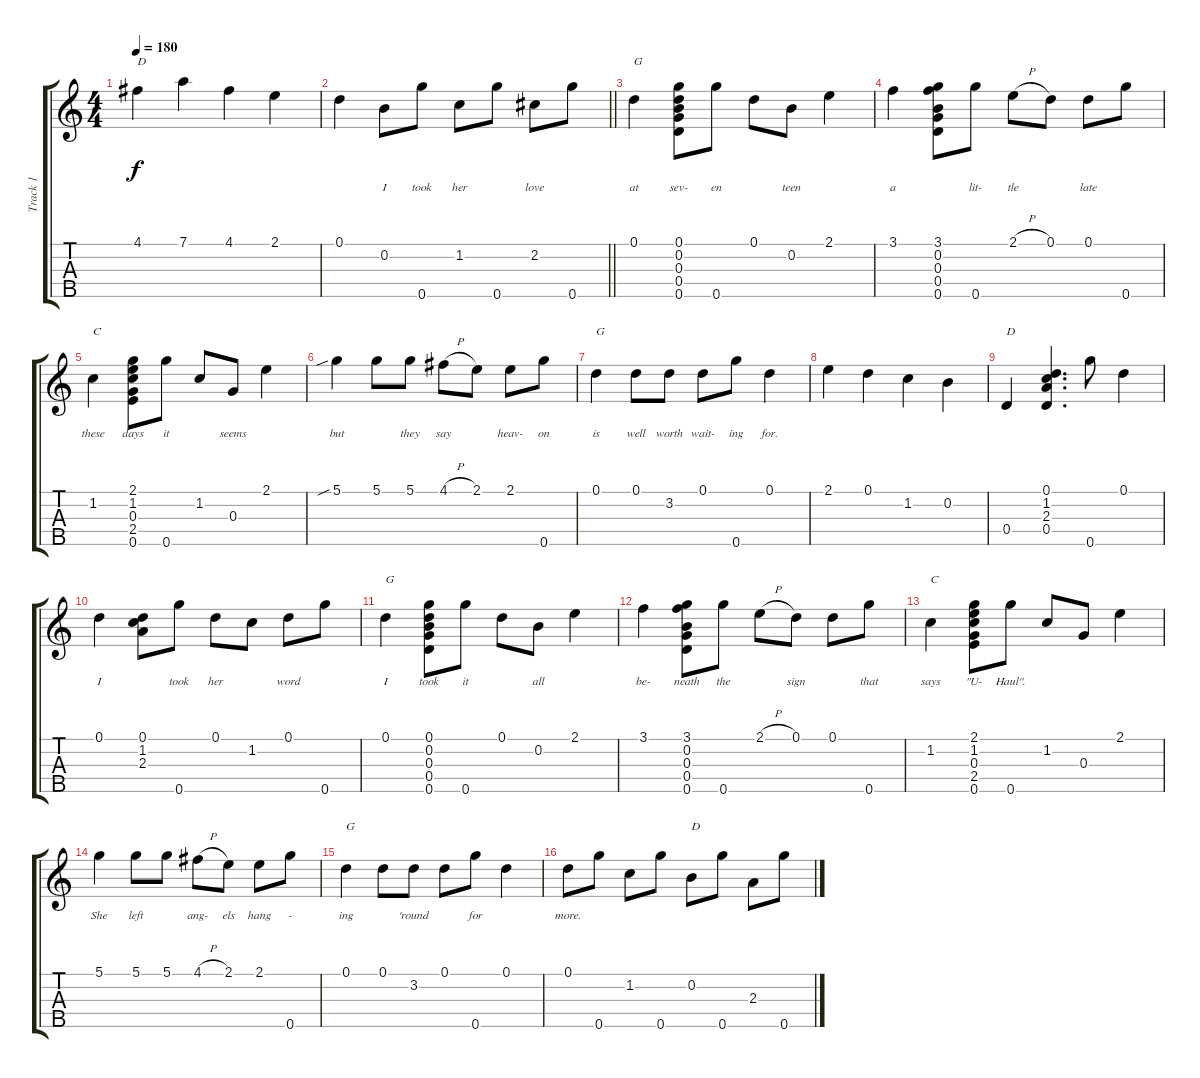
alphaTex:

\track ("Track 1" "Track 1") {instrument banjo}
\staff {score tabs}
\tuning (D4 B3 G3 D3 G4) {hide}
\displaytranspose 12
\ts (4 4)
\tempo 180
\clef g2
\ks c
4.1.4{txt "D" lyrics (0 "") lyrics (1 "") lyrics (2 "") lyrics (3 "") lyrics (4 "") dy f} 7.1.4{lyrics (0 "") lyrics (1 "") lyrics (2 "") lyrics (3 "") lyrics (4 "")} 4.1.4{lyrics (0 "") lyrics (1 "") lyrics (2 "") lyrics (3 "") lyrics (4 "")} 2.1.4{lyrics (0 "") lyrics (1 "") lyrics (2 "") lyrics (3 "") lyrics (4 "")} |
\barLineRight lightlight
0.1.4{lyrics (0 "") lyrics (1 "") lyrics (2 "") lyrics (3 "") lyrics (4 "")} 0.2.8{lyrics (0 "I") lyrics (1 "") lyrics (2 "") lyrics (3 "") lyrics (4 "")} 0.5.8{lyrics (0 "took") lyrics (1 "") lyrics (2 "") lyrics (3 "") lyrics (4 "")} 1.2.8{lyrics (0 "her") lyrics (1 "") lyrics (2 "") lyrics (3 "") lyrics (4 "")} 0.5.8{lyrics (0 "") lyrics (1 "") lyrics (2 "") lyrics (3 "") lyrics (4 "")} 2.2.8{lyrics (0 "love") lyrics (1 "") lyrics (2 "") lyrics (3 "") lyrics (4 "")} 0.5.8{lyrics (0 "") lyrics (1 "") lyrics (2 "") lyrics (3 "") lyrics (4 "")} |
0.1.4{txt "G" lyrics (0 "at") lyrics (1 "") lyrics (2 "") lyrics (3 "") lyrics (4 "")} (0.1 0.2 0.3 0.4 0.5).8{lyrics (0 "sev-") lyrics (1 "") lyrics (2 "") lyrics (3 "") lyrics (4 "")} 0.5.8{lyrics (0 "en") lyrics (1 "") lyrics (2 "") lyrics (3 "") lyrics (4 "")} 0.1.8{lyrics (0 "") lyrics (1 "") lyrics (2 "") lyrics (3 "") lyrics (4 "")} 0.2.8{lyrics (0 "teen") lyrics (1 "") lyrics (2 "") lyrics (3 "") lyrics (4 "")} 2.1.4{lyrics (0 "") lyrics (1 "") lyrics (2 "") lyrics (3 "") lyrics (4 "")} |
3.1.4{lyrics (0 "a") lyrics (1 "") lyrics (2 "") lyrics (3 "") lyrics (4 "")} (3.1 0.2 0.3 0.4 0.5).8{lyrics (0 "") lyrics (1 "") lyrics (2 "") lyrics (3 "") lyrics (4 "")} 0.5.8{lyrics (0 "lit-") lyrics (1 "") lyrics (2 "") lyrics (3 "") lyrics (4 "")} 2.1{h}.8{lyrics (0 "tle") lyrics (1 "") lyrics (2 "") lyrics (3 "") lyrics (4 "")} 0.1.8{lyrics (0 "") lyrics (1 "") lyrics (2 "") lyrics (3 "") lyrics (4 "")} 0.1.8{lyrics (0 "late") lyrics (1 "") lyrics (2 "") lyrics (3 "") lyrics (4 "")} 0.5.8{lyrics (0 "") lyrics (1 "") lyrics (2 "") lyrics (3 "") lyrics (4 "")} |
1.2.4{txt "C" lyrics (0 "these") lyrics (1 "") lyrics (2 "") lyrics (3 "") lyrics (4 "")} (2.1 1.2 0.3 2.4 0.5).8{lyrics (0 "days") lyrics (1 "") lyrics (2 "") lyrics (3 "") lyrics (4 "")} 0.5.8{lyrics (0 "it") lyrics (1 "") lyrics (2 "") lyrics (3 "") lyrics (4 "")} 1.2.8{lyrics (0 "") lyrics (1 "") lyrics (2 "") lyrics (3 "") lyrics (4 "")} 0.3.8{lyrics (0 "seems") lyrics (1 "") lyrics (2 "") lyrics (3 "") lyrics (4 "")} 2.1.4{lyrics (0 "") lyrics (1 "") lyrics (2 "") lyrics (3 "") lyrics (4 "")} |
5.1{sib}.4{lyrics (0 "but") lyrics (1 "") lyrics (2 "") lyrics (3 "") lyrics (4 "")} 5.1.8{lyrics (0 "") lyrics (1 "") lyrics (2 "") lyrics (3 "") lyrics (4 "")} 5.1.8{lyrics (0 "they") lyrics (1 "") lyrics (2 "") lyrics (3 "") lyrics (4 "")} 4.1{h}.8{lyrics (0 "say") lyrics (1 "") lyrics (2 "") lyrics (3 "") lyrics (4 "")} 2.1.8{lyrics (0 "") lyrics (1 "") lyrics (2 "") lyrics (3 "") lyrics (4 "")} 2.1.8{lyrics (0 "heav-") lyrics (1 "") lyrics (2 "") lyrics (3 "") lyrics (4 "")} 0.5.8{lyrics (0 "on") lyrics (1 "") lyrics (2 "") lyrics (3 "") lyrics (4 "")} |
0.1.4{txt "G" lyrics (0 "is") lyrics (1 "") lyrics (2 "") lyrics (3 "") lyrics (4 "")} 0.1.8{lyrics (0 "well") lyrics (1 "") lyrics (2 "") lyrics (3 "") lyrics (4 "")} 3.2.8{lyrics (0 "worth") lyrics (1 "") lyrics (2 "") lyrics (3 "") lyrics (4 "")} 0.1.8{lyrics (0 "wait-") lyrics (1 "") lyrics (2 "") lyrics (3 "") lyrics (4 "")} 0.5.8{lyrics (0 "ing") lyrics (1 "") lyrics (2 "") lyrics (3 "") lyrics (4 "")} 0.1.4{lyrics (0 "for.") lyrics (1 "") lyrics (2 "") lyrics (3 "") lyrics (4 "")} |
2.1.4{lyrics (0 "") lyrics (1 "") lyrics (2 "") lyrics (3 "") lyrics (4 "")} 0.1.4{lyrics (0 "") lyrics (1 "") lyrics (2 "") lyrics (3 "") lyrics (4 "")} 1.2.4{lyrics (0 "") lyrics (1 "") lyrics (2 "") lyrics (3 "") lyrics (4 "")} 0.2.4{lyrics (0 "") lyrics (1 "") lyrics (2 "") lyrics (3 "") lyrics (4 "")} |
0.4.4{txt "D" lyrics (0 "") lyrics (1 "") lyrics (2 "") lyrics (3 "") lyrics (4 "")} (0.1 1.2 2.3 0.4).4{d lyrics (0 "") lyrics (1 "") lyrics (2 "") lyrics (3 "") lyrics (4 "")} 0.5.8{lyrics (0 "") lyrics (1 "") lyrics (2 "") lyrics (3 "") lyrics (4 "")} 0.1.4{lyrics (0 "") lyrics (1 "") lyrics (2 "") lyrics (3 "") lyrics (4 "")} |
0.1.4{lyrics (0 "I") lyrics (1 "") lyrics (2 "") lyrics (3 "") lyrics (4 "")} (0.1 1.2 2.3).8{lyrics (0 "") lyrics (1 "") lyrics (2 "") lyrics (3 "") lyrics (4 "")} 0.5.8{lyrics (0 "took") lyrics (1 "") lyrics (2 "") lyrics (3 "") lyrics (4 "")} 0.1.8{lyrics (0 "her") lyrics (1 "") lyrics (2 "") lyrics (3 "") lyrics (4 "")} 1.2.8{lyrics (0 "") lyrics (1 "") lyrics (2 "") lyrics (3 "") lyrics (4 "")} 0.1.8{lyrics (0 "word") lyrics (1 "") lyrics (2 "") lyrics (3 "") lyrics (4 "")} 0.5.8{lyrics (0 "") lyrics (1 "") lyrics (2 "") lyrics (3 "") lyrics (4 "")} |
0.1.4{txt "G" lyrics (0 "I") lyrics (1 "") lyrics (2 "") lyrics (3 "") lyrics (4 "")} (0.1 0.2 0.3 0.4 0.5).8{lyrics (0 "took") lyrics (1 "") lyrics (2 "") lyrics (3 "") lyrics (4 "")} 0.5.8{lyrics (0 "it") lyrics (1 "") lyrics (2 "") lyrics (3 "") lyrics (4 "")} 0.1.8{lyrics (0 "") lyrics (1 "") lyrics (2 "") lyrics (3 "") lyrics (4 "")} 0.2.8{lyrics (0 "all") lyrics (1 "") lyrics (2 "") lyrics (3 "") lyrics (4 "")} 2.1.4{lyrics (0 "") lyrics (1 "") lyrics (2 "") lyrics (3 "") lyrics (4 "")} |
3.1.4{lyrics (0 "be-") lyrics (1 "") lyrics (2 "") lyrics (3 "") lyrics (4 "")} (3.1 0.2 0.3 0.4 0.5).8{lyrics (0 "neath") lyrics (1 "") lyrics (2 "") lyrics (3 "") lyrics (4 "")} 0.5.8{lyrics (0 "the") lyrics (1 "") lyrics (2 "") lyrics (3 "") lyrics (4 "")} 2.1{h}.8{lyrics (0 "") lyrics (1 "") lyrics (2 "") lyrics (3 "") lyrics (4 "")} 0.1.8{lyrics (0 "sign") lyrics (1 "") lyrics (2 "") lyrics (3 "") lyrics (4 "")} 0.1.8{lyrics (0 "") lyrics (1 "") lyrics (2 "") lyrics (3 "") lyrics (4 "")} 0.5.8{lyrics (0 "that") lyrics (1 "") lyrics (2 "") lyrics (3 "") lyrics (4 "")} |
1.2.4{txt "C" lyrics (0 "says") lyrics (1 "") lyrics (2 "") lyrics (3 "") lyrics (4 "")} (2.1 1.2 0.3 2.4 0.5).8{lyrics (0 "\"U-") lyrics (1 "") lyrics (2 "") lyrics (3 "") lyrics (4 "")} 0.5.8{lyrics (0 "Haul\".") lyrics (1 "") lyrics (2 "") lyrics (3 "") lyrics (4 "")} 1.2.8{lyrics (0 "") lyrics (1 "") lyrics (2 "") lyrics (3 "") lyrics (4 "")} 0.3.8{lyrics (0 "") lyrics (1 "") lyrics (2 "") lyrics (3 "") lyrics (4 "")} 2.1.4{lyrics (0 "") lyrics (1 "") lyrics (2 "") lyrics (3 "") lyrics (4 "")} |
5.1.4{lyrics (0 "She") lyrics (1 "") lyrics (2 "") lyrics (3 "") lyrics (4 "")} 5.1.8{lyrics (0 "left") lyrics (1 "") lyrics (2 "") lyrics (3 "") lyrics (4 "")} 5.1.8{lyrics (0 "") lyrics (1 "") lyrics (2 "") lyrics (3 "") lyrics (4 "")} 4.1{h}.8{lyrics (0 "ang-") lyrics (1 "") lyrics (2 "") lyrics (3 "") lyrics (4 "")} 2.1.8{lyrics (0 "els") lyrics (1 "") lyrics (2 "") lyrics (3 "") lyrics (4 "")} 2.1.8{lyrics (0 "hang") lyrics (1 "") lyrics (2 "") lyrics (3 "") lyrics (4 "")} 0.5.8{lyrics (0 "-") lyrics (1 "") lyrics (2 "") lyrics (3 "") lyrics (4 "")} |
0.1.4{txt "G" lyrics (0 "ing") lyrics (1 "") lyrics (2 "") lyrics (3 "") lyrics (4 "")} 0.1.8{lyrics (0 "") lyrics (1 "") lyrics (2 "") lyrics (3 "") lyrics (4 "")} 3.2.8{lyrics (0 "'round") lyrics (1 "") lyrics (2 "") lyrics (3 "") lyrics (4 "")} 0.1.8{lyrics (0 "") lyrics (1 "") lyrics (2 "") lyrics (3 "") lyrics (4 "")} 0.5.8{lyrics (0 "for") lyrics (1 "") lyrics (2 "") lyrics (3 "") lyrics (4 "")} 0.1.4{lyrics (0 "") lyrics (1 "") lyrics (2 "") lyrics (3 "") lyrics (4 "")} |
0.1.8{lyrics (0 "more.") lyrics (1 "") lyrics (2 "") lyrics (3 "") lyrics (4 "")} 0.5.8{lyrics (0 "") lyrics (1 "") lyrics (2 "") lyrics (3 "") lyrics (4 "")} 1.2.8{lyrics (0 "") lyrics (1 "") lyrics (2 "") lyrics (3 "") lyrics (4 "")} 0.5.8{lyrics (0 "") lyrics (1 "") lyrics (2 "") lyrics (3 "") lyrics (4 "")} 0.2.8{txt "D" lyrics (0 "") lyrics (1 "") lyrics (2 "") lyrics (3 "") lyrics (4 "")} 0.5.8{lyrics (0 "") lyrics (1 "") lyrics (2 "") lyrics (3 "") lyrics (4 "")} 2.3.8{lyrics (0 "") lyrics (1 "") lyrics (2 "") lyrics (3 "") lyrics (4 "")} 0.5.8{lyrics (0 "") lyrics (1 "") lyrics (2 "") lyrics (3 "") lyrics (4 "")}
